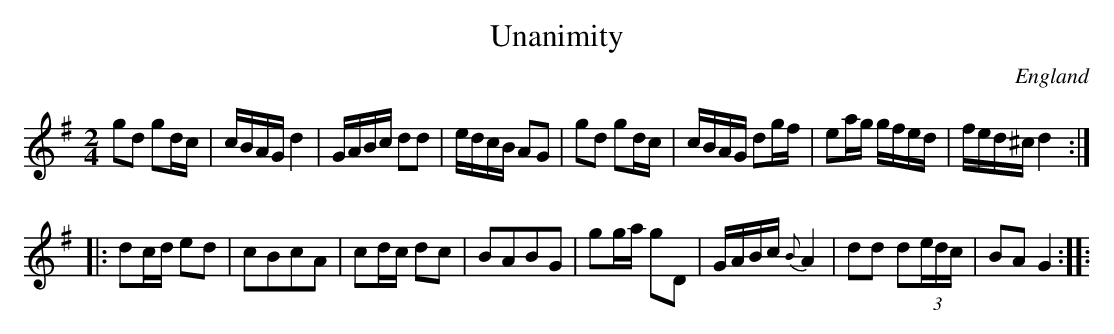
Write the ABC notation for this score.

X:1
T:Unanimity
L:1/16
M:2/4
O:England
K:G
g2d2 g2dc | cBAG d4   | GABc d2d2 | edcB A2G2 |\
g2d2 g2dc | cBAG d2gf | e2ag gfed | fed^c d4 ::
d2cd e2d2 | c2B2c2A2 | c2dc d2c2 | B2A2B2G2 |\
g2ga g2D2 | GABc {B}A4 | d2d2 d2(3edc | B2A2 G4 ::
